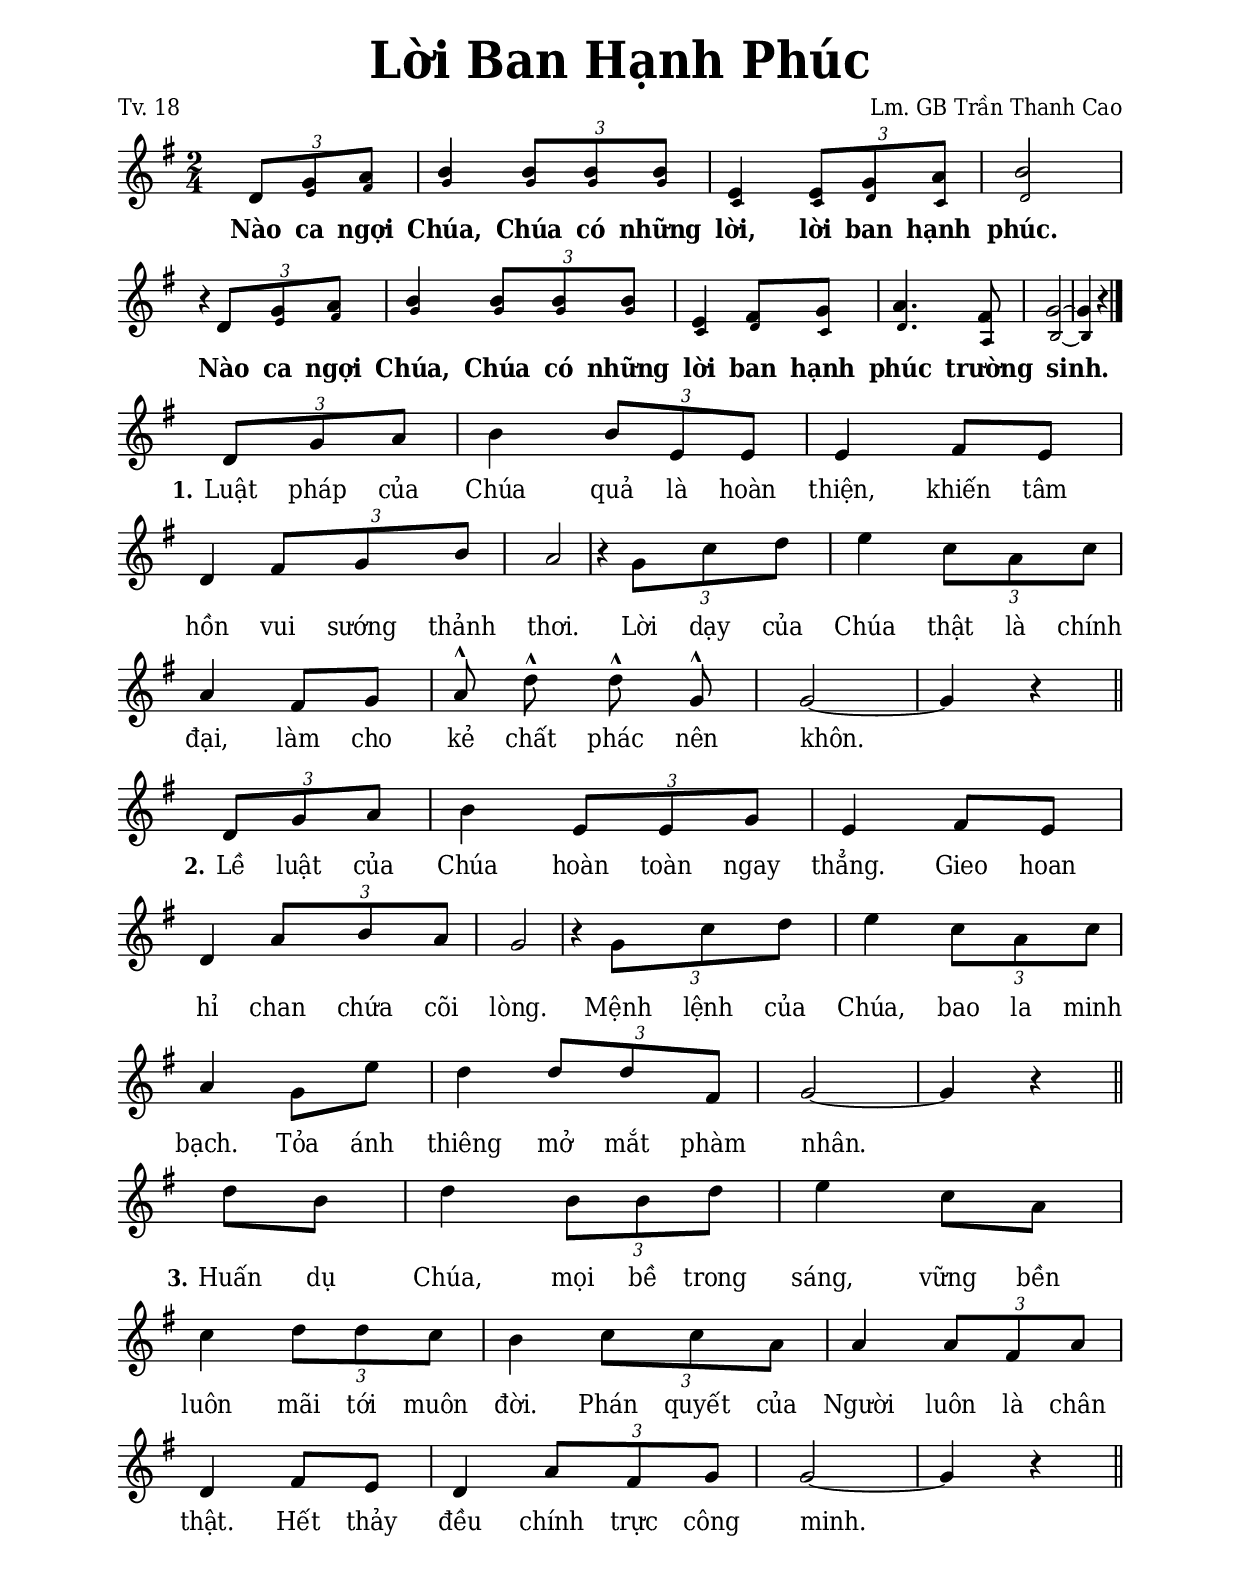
% Cài đặt chung
\version "2.22.1"
\include "english.ly"

\header {
  title = \markup { \fontsize #3 "Lời Ban Hạnh Phúc" }
  poet = "Tv. 18"
  composer = "Lm. GB Trần Thanh Cao"
  %arranger = " "
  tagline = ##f
}

% Nhạc điệp khúc
nhacDiepKhucSop = \relative c' {
  <>^\markup { \halign #40 " " }
  \partial 4 \tuplet 3/2 { d8 g a } |
  b4 \tuplet 3/2 { b8 b b } |
  e,4 \tuplet 3/2 { e8 g a } |
  b2 |
  r4 \tuplet 3/2 { d,8 g a } |
  b4 \tuplet 3/2 { b8 b b } |
  e,4 fs8 g |
  a4. fs8 |
  g2 ~ |
  g4 r \bar "|."
}

nhacDiepKhucBas = \relative c' {
  \partial 4 \tuplet 3/2 { d8 e fs } |
  g4 \tuplet 3/2 { g8 g g } |
  c,4 \tuplet 3/2 { c8 d c } |
  d2 |
  r4 \tuplet 3/2 { d8 e fs } |
  g4 \tuplet 3/2 { g8 g g } |
  c,4 d8 c |
  d4. a8 |
  b2 ~ |
  b4 r
}

% Nhạc phiên khúc
nhacPhienKhucMot = \relative c' {
  \partial 4 \tuplet 3/2 { d8 g a } |
  b4 \tuplet 3/2 { b8 e, e } |
  e4 fs8 e |
  d4 \tuplet 3/2 { fs8 g b } |
  a2 |
  r4 \tuplet 3/2 { g8 c d } |
  e4 \tuplet 3/2 { c8 a c } |
  a4 fs8 g |
  \autoBeamOff
  a8 ^^ d ^^ d ^^ g, ^^ |
  \autoBeamOn
  g2 ~ |
  g4 r \bar "||"
}

nhacPhienKhucHai = \relative c' {
  \partial 4 \tuplet 3/2 { d8 g a } |
  b4 \tuplet 3/2 { e,8 e g} |
  e4 fs8 e |
  d4 \tuplet 3/2 { a'8 b a } |
  g2 |
  r4 \tuplet 3/2 { g8 c d } |
  e4 \tuplet 3/2 { c8 a c } |
  a4 g8 e' |
  d4 \tuplet 3/2 { d8 d fs, } |
  g2 ~ |
  g4 r \bar "||"
}

nhacPhienKhucBa = \relative c'' {
  \partial 4 d8 b |
  d4 \tuplet 3/2 { b8 b d } |
  e4 c8 a |
  c4 \tuplet 3/2 { d8 d c } |
  b4 \tuplet 3/2 { c8 c a } |
  a4 \tuplet 3/2 { a8 fs a } |
  d,4 fs8 e |
  d4 \tuplet 3/2 { a'8 fs g } |
  g2 ~ |
  g4 r \bar "||"
}

% Lời điệp khúc
loiDiepKhuc = \lyricmode {
  Nào ca ngợi Chúa,
  Chúa có những lời, lời ban hạnh phúc.
  Nào ca ngợi Chúa,
  Chúa có những lời ban hạnh phúc trường sinh.
}

% Lời phiên khúc
loiPhienKhucMot = \lyricmode {
  \set stanza = #"1."
  Luật pháp của Chúa quả là hoàn thiện,
  khiến tâm hồn vui sướng thảnh thơi.
  Lời dạy của Chúa thật là chính đại,
  làm cho kẻ chất phác nên khôn.
}

loiPhienKhucHai = \lyricmode {
  \set stanza = #"2."
  Lề luật của Chúa hoàn toàn ngay thẳng.
  Gieo hoan hỉ chan chứa cõi lòng.
  Mệnh lệnh của Chúa, bao la minh bạch.
  Tỏa ánh thiêng mở mắt phàm nhân.
}

loiPhienKhucBa = \lyricmode {
  \set stanza = #"3."
  Huấn dụ Chúa, mọi bề trong sáng,
  vững bền luôn mãi tới muôn đời.
  Phán quyết của Người luôn là chân thật.
  Hết thảy đều chính trực công minh.
}


% Dàn trang
\paper {
  #(set-paper-size "a4")
  top-margin = 20\mm
  bottom-margin = 10\mm
  left-margin = 20\mm
  right-margin = 20\mm
  indent = #0
  #(define fonts
    (make-pango-font-tree
      "Deja Vu Serif Condensed"
      "Deja Vu Serif Condensed"
      "Deja Vu Serif Condensed"
      (/ 20 20)))
  page-count = #1
  system-system-spacing = #'((basic-distance . 11.5)
                             (minimum-distance . 11.5)
                             (padding . 1))
  score-system-spacing = #'((basic-distance . 11.5)
                             (minimum-distance . 11.5)
                             (padding . 1))
}

% Thiết lập tông và nhịp
TongNhip = { \key g \major \time 2/4 }

% Đổi kích thước nốt cho bè phụ
notBePhu =
#(define-music-function (font-size music) (number? ly:music?)
   (for-some-music
     (lambda (m)
       (if (music-is-of-type? m 'rhythmic-event)
           (begin
             (set! (ly:music-property m 'tweaks)
                   (cons `(font-size . ,font-size)
                         (ly:music-property m 'tweaks)))
             #t)
           #f))
     music)
   music)

\score {
  \new ChoirStaff <<
    \new Staff = diepKhuc \with {
        \consists "Merge_rests_engraver"
        %\magnifyStaff #(magstep +1)
        printPartCombineTexts = ##f
      }
      <<
      \new Voice \TongNhip \partCombine 
        \nhacDiepKhucSop
        \notBePhu -3 { \nhacDiepKhucBas }
      \new NullVoice = nhacThamChieu \nhacDiepKhucSop
      \new Lyrics \with {
          \override VerticalAxisGroup.
            nonstaff-relatedstaff-spacing.padding = #1
          \override VerticalAxisGroup.
            nonstaff-unrelatedstaff-spacing.padding = #1
        }
        \lyricsto nhacThamChieu \loiDiepKhuc
      >>
  >>
  \layout {
    \override Lyrics.LyricText.font-series = #'bold
    %\override Lyrics.LyricText.font-size = #+2
    \override Lyrics.LyricSpace.minimum-distance = #1.3
    \override Score.BarNumber.break-visibility = ##(#f #f #f)
    \override Score.SpacingSpanner.uniform-stretching = ##t
  }
}

\score {
  \new ChoirStaff <<
    \new Staff = phienKhuc \with {
        %\magnifyStaff #(magstep +1)
      }
      <<
      \new Voice = beSop {
        \key g \major \time 2/4 \nhacPhienKhucMot
      }
    >>
    \new Lyrics \with {
          \override VerticalAxisGroup.
            nonstaff-relatedstaff-spacing.padding = #1
          \override VerticalAxisGroup.
            nonstaff-unrelatedstaff-spacing.padding = #1
        }
        \lyricsto beSop \loiPhienKhucMot
  >>
  \layout {
    \override Staff.TimeSignature.transparent = ##t
    %\override Lyrics.LyricText.font-size = #+2
    \override Lyrics.LyricSpace.minimum-distance = #3
    \override Score.BarNumber.break-visibility = ##(#f #f #f)
    \override Score.SpacingSpanner.uniform-stretching = ##t
  }
}

\score {
  \new ChoirStaff <<
    \new Staff = phienKhuc \with {
        %\magnifyStaff #(magstep +1)
      }
      <<
      \new Voice = beSop {
        \key g \major \time 2/4 \nhacPhienKhucHai
      }
    >>
    \new Lyrics \with {
          \override VerticalAxisGroup.
            nonstaff-relatedstaff-spacing.padding = #1
          \override VerticalAxisGroup.
            nonstaff-unrelatedstaff-spacing.padding = #1
        }
        \lyricsto beSop \loiPhienKhucHai
  >>
  \layout {
    \override Staff.TimeSignature.transparent = ##t
    %\override Lyrics.LyricText.font-size = #+2
    \override Lyrics.LyricSpace.minimum-distance = #3
    \override Score.BarNumber.break-visibility = ##(#f #f #f)
    \override Score.SpacingSpanner.uniform-stretching = ##t
  }
}

\score {
  \new ChoirStaff <<
    \new Staff = phienKhuc \with {
        %\magnifyStaff #(magstep +1)
      }
      <<
      \new Voice = beSop {
        \key g \major \time 2/4 \nhacPhienKhucBa
      }
    >>
    \new Lyrics \with {
          \override VerticalAxisGroup.
            nonstaff-relatedstaff-spacing.padding = #1
          \override VerticalAxisGroup.
            nonstaff-unrelatedstaff-spacing.padding = #1
        }
        \lyricsto beSop \loiPhienKhucBa
  >>
  \layout {
    \override Staff.TimeSignature.transparent = ##t
    %\override Lyrics.LyricText.font-size = #+2
    \override Lyrics.LyricSpace.minimum-distance = #2.5
    \override Score.BarNumber.break-visibility = ##(#f #f #f)
    \override Score.SpacingSpanner.uniform-stretching = ##t
  }
}
